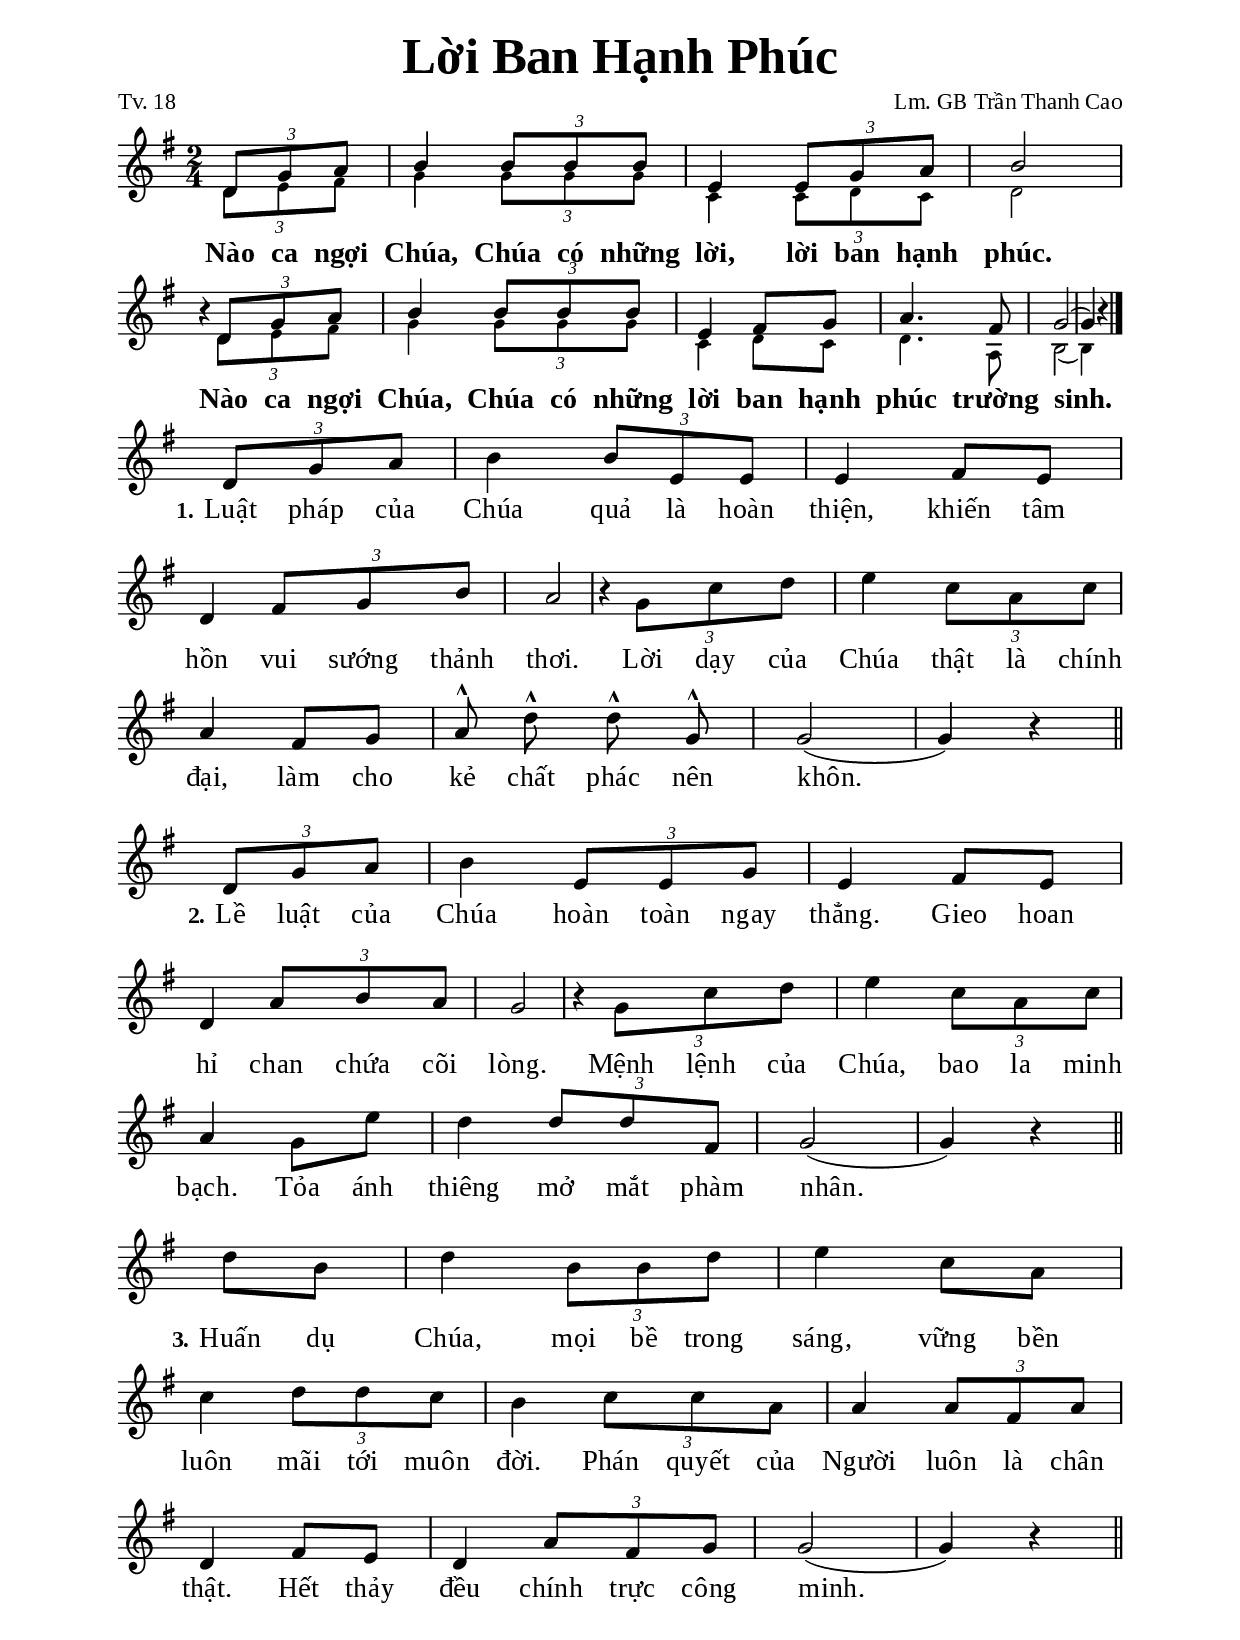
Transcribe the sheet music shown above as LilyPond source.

% Cài đặt chung
\version "2.22.1"
\include "english.ly"

\header {
  title = \markup { \fontsize #3 "Lời Ban Hạnh Phúc" }
  poet = "Tv. 18"
  composer = "Lm. GB Trần Thanh Cao"
  %arranger = " "
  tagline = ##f
}

\paper {
  #(set-paper-size "a4")
  top-margin = 10\mm
  bottom-margin = 10\mm
  left-margin = 20\mm
  right-margin = 20\mm
  indent = #0
  #(define fonts
    (make-pango-font-tree
      "Liberation Serif"
      "Liberation Serif"
      "Liberation Serif"
      (/ 20 20)))
  page-count = #1
  system-system-spacing = #'((basic-distance . 13))
  score-system-spacing = #'((basic-distance . 13))
}

% Nhạc điệp khúc
nhacDiepKhucSop = \relative c' {
  \partial 4 \tuplet 3/2 { d8 g a } |
  b4 \tuplet 3/2 { b8 b b } |
  e,4 \tuplet 3/2 { e8 g a } |
  b2 |
  r4 \tuplet 3/2 { d,8 g a } |
  b4 \tuplet 3/2 { b8 b b } |
  e,4 fs8 g |
  a4. fs8 |
  g2 ( |
  g4) r \bar "|."
}

nhacDiepKhucBas = \relative c' {
  \partial 4 \tuplet 3/2 { d8 e fs } |
  g4 \tuplet 3/2 { g8 g g } |
  c,4 \tuplet 3/2 { c8 d c } |
  d2 |
  r4 \tuplet 3/2 { d8 e fs } |
  g4 \tuplet 3/2 { g8 g g } |
  c,4 d8 c |
  d4. a8 |
  b2 ( |
  b4) r
}

% Nhạc phiên khúc
nhacPhienKhucMot = \relative c' {
  \partial 4 \tuplet 3/2 { d8 g a } |
  b4 \tuplet 3/2 { b8 e, e } |
  e4 fs8 e |
  d4 \tuplet 3/2 { fs8 g b } |
  a2 |
  r4 \tuplet 3/2 { g8 c d } |
  e4 \tuplet 3/2 { c8 a c } |
  a4 fs8 g |
  \autoBeamOff
  a8 ^^ d ^^ d ^^ g, ^^ |
  \autoBeamOn
  g2 ( |
  g4) r \bar "||"
}

nhacPhienKhucHai = \relative c' {
  \partial 4 \tuplet 3/2 { d8 g a } |
  b4 \tuplet 3/2 { e,8 e g} |
  e4 fs8 e |
  d4 \tuplet 3/2 { a'8 b a } |
  g2 |
  r4 \tuplet 3/2 { g8 c d } |
  e4 \tuplet 3/2 { c8 a c } |
  a4 g8 e' |
  d4 \tuplet 3/2 { d8 d fs, } |
  g2 ( |
  g4) r \bar "||"
}

nhacPhienKhucBa = \relative c'' {
  \partial 4 d8 b |
  d4 \tuplet 3/2 { b8 b d } |
  e4 c8 a |
  c4 \tuplet 3/2 { d8 d c } |
  b4 \tuplet 3/2 { c8 c a } |
  a4 \tuplet 3/2 { a8 fs a } |
  d,4 fs8 e |
  d4 \tuplet 3/2 { a'8 fs g } |
  g2 ( |
  g4) r \bar "||"
}

% Lời điệp khúc
loiDiepKhuc = \lyricmode {
  Nào ca ngợi Chúa,
  Chúa có những lời, lời ban hạnh phúc.
  Nào ca ngợi Chúa,
  Chúa có những lời ban hạnh phúc trường sinh.
}

% Lời phiên khúc
loiPhienKhucMot = \lyricmode {
  \set stanza = #"1."
  Luật pháp của Chúa quả là hoàn thiện,
  khiến tâm hồn vui sướng thảnh thơi.
  Lời dạy của Chúa thật là chính đại,
  làm cho kẻ chất phác nên khôn.
}

loiPhienKhucHai = \lyricmode {
  \set stanza = #"2."
  Lề luật của Chúa hoàn toàn ngay thẳng.
  Gieo hoan hỉ chan chứa cõi lòng.
  Mệnh lệnh của Chúa, bao la minh bạch.
  Tỏa ánh thiêng mở mắt phàm nhân.
}

loiPhienKhucBa = \lyricmode {
  \set stanza = #"3."
  Huấn dụ Chúa, mọi bề trong sáng,
  vững bền luôn mãi tới muôn đời.
  Phán quyết của Người luôn là chân thật.
  Hết thảy đều chính trực công minh.
}


% Dàn trang
\score {
  \new ChoirStaff <<
    \new Staff = diepKhuc \with {
        \consists "Merge_rests_engraver"
        %\magnifyStaff #(magstep +1)
      }
      <<
      \new Voice = beSop {
        \voiceOne \key g \major \time 2/4 \nhacDiepKhucSop
      }
      \new Voice = beBas {
        \override NoteHead.font-size = #-2
        \voiceTwo \key g \major \time 2/4 \nhacDiepKhucBas
      }
    >>
    \new Lyrics \lyricsto beSop \loiDiepKhuc
  >>
  \layout {
    \override Lyrics.LyricText.font-series = #'bold
    \override Lyrics.LyricText.font-size = #+2
    \override Lyrics.LyricSpace.minimum-distance = #1.5
    \override Score.BarNumber.break-visibility = ##(#f #f #f)
    \override Score.SpacingSpanner.uniform-stretching = ##t
  }
}

\score {
  \new ChoirStaff <<
    \new Staff = phienKhuc \with {
        %\magnifyStaff #(magstep +1)
      }
      <<
      \new Voice = beSop {
        \key g \major \time 2/4 \nhacPhienKhucMot
      }
    >>
    \new Lyrics \lyricsto beSop \loiPhienKhucMot
  >>
  \layout {
    \override Staff.TimeSignature.transparent = ##t
    \override Lyrics.LyricText.font-size = #+2
    \override Lyrics.LyricSpace.minimum-distance = #3
    \override Score.BarNumber.break-visibility = ##(#f #f #f)
    \override Score.SpacingSpanner.uniform-stretching = ##t
  }
}

\score {
  \new ChoirStaff <<
    \new Staff = phienKhuc \with {
        %\magnifyStaff #(magstep +1)
      }
      <<
      \new Voice = beSop {
        \key g \major \time 2/4 \nhacPhienKhucHai
      }
    >>
    \new Lyrics \lyricsto beSop \loiPhienKhucHai
  >>
  \layout {
    \override Staff.TimeSignature.transparent = ##t
    \override Lyrics.LyricText.font-size = #+2
    \override Lyrics.LyricSpace.minimum-distance = #3
    \override Score.BarNumber.break-visibility = ##(#f #f #f)
    \override Score.SpacingSpanner.uniform-stretching = ##t
  }
}

\score {
  \new ChoirStaff <<
    \new Staff = phienKhuc \with {
        %\magnifyStaff #(magstep +1)
      }
      <<
      \new Voice = beSop {
        \key g \major \time 2/4 \nhacPhienKhucBa
      }
    >>
    \new Lyrics \lyricsto beSop \loiPhienKhucBa
  >>
  \layout {
    \override Staff.TimeSignature.transparent = ##t
    \override Lyrics.LyricText.font-size = #+2
    \override Lyrics.LyricSpace.minimum-distance = #2.5
    \override Score.BarNumber.break-visibility = ##(#f #f #f)
    \override Score.SpacingSpanner.uniform-stretching = ##t
  }
}
